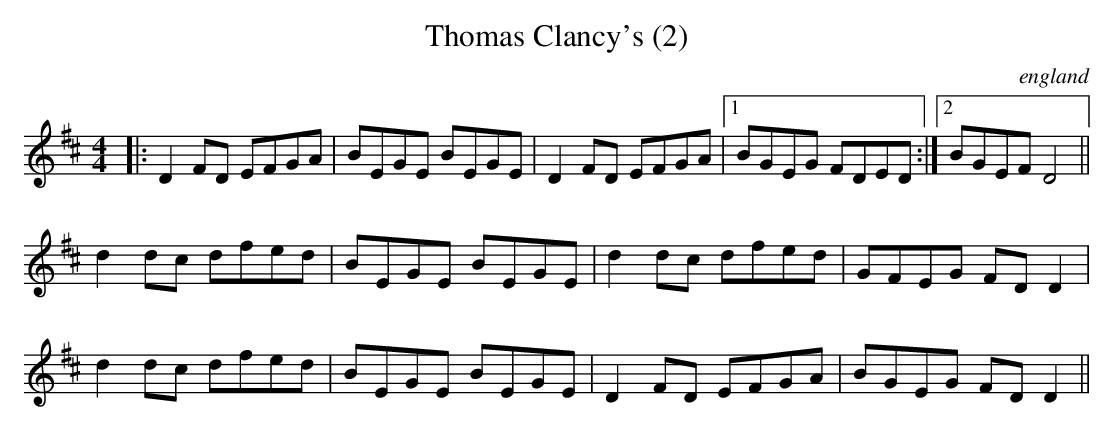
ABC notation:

X:1
T:Thomas Clancy's (2)
O:england
M:4/4
K:D
|: D2FD EFGA | BEGE BEGE | D2FD EFGA |1 BGEG FDED :|2 BGEF D4 ||
d2dc dfed | BEGE BEGE | d2dc dfed | GFEG FDD2 |
d2dc dfed | BEGE BEGE | D2FD EFGA | BGEG FDD2 ||
